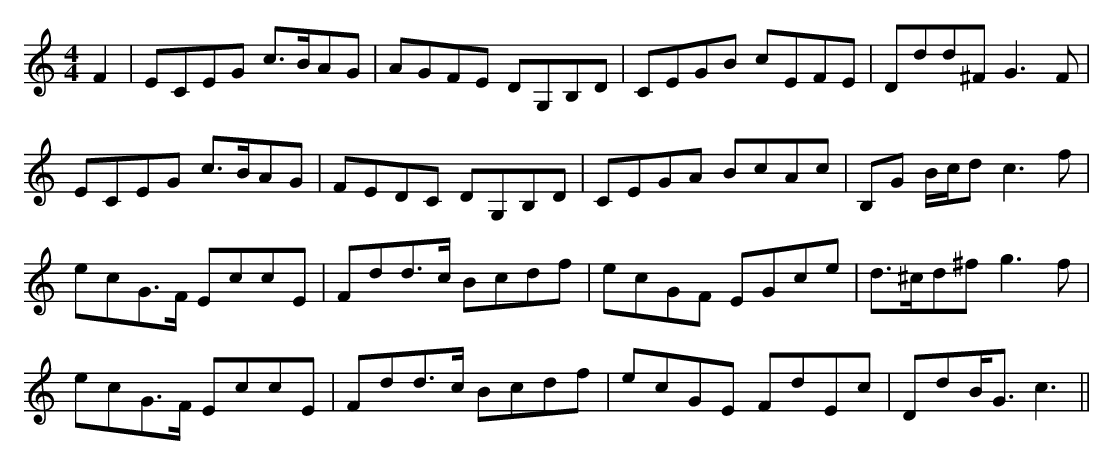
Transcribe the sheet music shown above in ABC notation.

X:1
M:4/4
K:C
F2|ECEG c>BAG|AGFE DG,B,D|CEGB cEFE|Ddd^FG3F|
ECEG c>BAG|FEDC DG,B,D|CEGA BcAc|B,G B/c/dc3f|
ecG>F EccE|Fdd>c Bcdf|ecGF EGce|d>^cd^fg3f|
ecG>F EccE|Fdd>c Bcdf|ecGE FdEc|DdB<Gc3||
